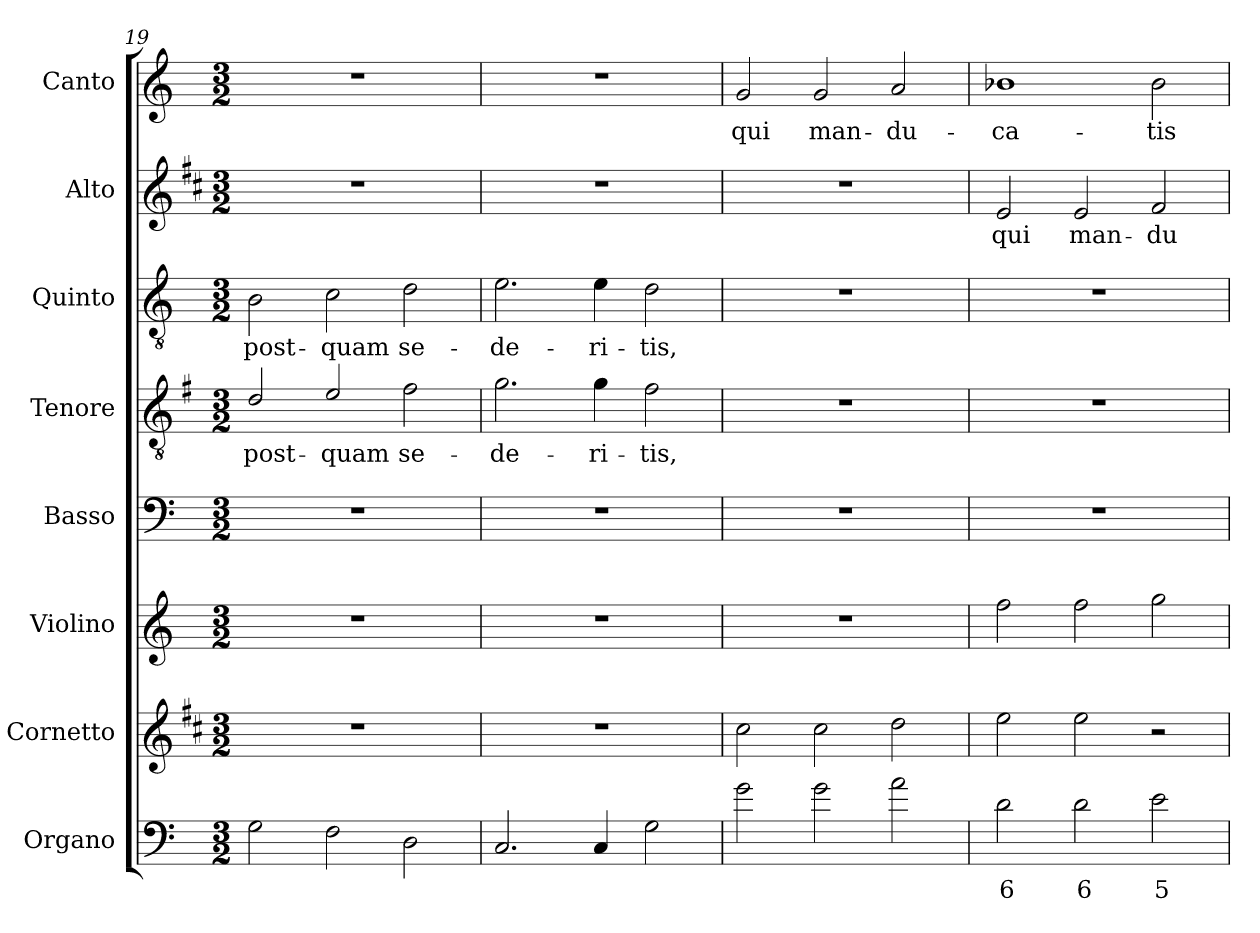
**kern	**text	**kern	**kern	**kern	**kern	**text	**kern	**text	**kern	**text	**kern	**text
*part8	*part8	*part7	*part6	*part5	*part4	*part4	*part3	*part3	*part2	*part2	*part1	*part1
*staff8	*staff8	*staff7	*staff6	*staff5	*staff4	*staff4	*staff3	*staff3	*staff2	*staff2	*staff1	*staff1
*I"Organo	*	*I"Cornetto	*I"Violino	*I"Basso	*I"Tenore	*	*I"Quinto	*	*I"Alto	*	*I"Canto	*
*I'Or	*	*I'Cto.	*I'Vln.	*I'B	*I'T	*	*	*	*I'A	*	*I'C	*
!!LO:PB:g=z
*clefF4	*	*clefG2	*clefG2	*clefF4	*clefGv2	*	*clefGv2	*	*clefG2	*	*clefG2	*
*	*	*ITrd1c2	*	*	*ITrd4c7	*	*	*	*ITrd1c2	*	*	*
*k[]	*	*k[]	*k[]	*k[]	*k[]	*	*k[]	*	*k[]	*	*k[]	*
*C:	*	*C:	*C:	*C:	*C:	*	*C:	*	*C:	*	*C:	*
*M3/2	*	*M3/2	*M3/2	*M3/2	*M3/2	*	*M3/2	*	*M3/2	*	*M3/2	*
=19	=19	=19	=19	=19	=19	=19	=19	=19	=19	=19	=19	=19
!	!	!	!	!	!	!LO:LY:b	!	!LO:LY:b	!	!	!	!
2G\	.	1.r	1.r	1.r	2G/	post-	2B\	post-	1.r	.	1.r	.
!	!	!	!	!	!	!LO:LY:b	!	!LO:LY:b	!	!	!	!
2F\	.	.	.	.	2A/	-quam	2c\	-quam	.	.	.	.
!	!	!	!	!	!	!LO:LY:b	!	!LO:LY:b	!	!	!	!
2D\	.	.	.	.	2B\	se-	2d\	se-	.	.	.	.
=20	=20	=20	=20	=20	=20	=20	=20	=20	=20	=20	=20	=20
!	!	!	!	!	!	!LO:LY:b	!	!LO:LY:b	!	!	!	!
2.C/	.	1.r	1.r	1.r	2.c\	-de-	2.e\	-de-	1.r	.	1.r	.
!	!	!	!	!	!	!LO:LY:b	!	!LO:LY:b	!	!	!	!
4C/	.	.	.	.	4c\	-ri-	4e\	-ri-	.	.	.	.
!	!	!	!	!	!	!LO:LY:b	!	!LO:LY:b	!	!	!	!
2G\	.	.	.	.	2B\	-tis,	2d\	-tis,	.	.	.	.
=21	=21	=21	=21	=21	=21	=21	=21	=21	=21	=21	=21	=21
!	!	!	!	!	!	!	!	!	!	!	!	!LO:LY:b
2g\	.	2b\	1.r	1.r	1.r	.	1.r	.	1.r	.	2g/	qui
!	!	!	!	!	!	!	!	!	!	!	!	!LO:LY:b
2g\	.	2b\	.	.	.	.	.	.	.	.	2g/	man-
!	!	!	!	!	!	!	!	!	!	!	!	!LO:LY:b
2a\	.	2cc\	.	.	.	.	.	.	.	.	2a/	-du-
=22	=22	=22	=22	=22	=22	=22	=22	=22	=22	=22	=22	=22
!	!LO:LY:b	!	!	!	!	!	!	!	!	!LO:LY:b	!	!LO:LY:b
2d\	6	2dd\	2ff\	1.r	1.r	.	1.r	.	2d/	qui	1b-X	-ca-
!	!LO:LY:b	!	!	!	!	!	!	!	!	!LO:LY:b	!	!
2d\	6	2dd\	2ff\	.	.	.	.	.	2d/	man-	.	.
!	!LO:LY:b	!	!	!	!	!	!	!	!	!LO:LY:b	!	!LO:LY:b
2e\	5	2r	2gg\	.	.	.	.	.	2e/	-du-	2b-\	-tis
=	=	=	=	=	=	=	=	=	=	=	=	=
*-	*-	*-	*-	*-	*-	*-	*-	*-	*-	*-	*-	*-
